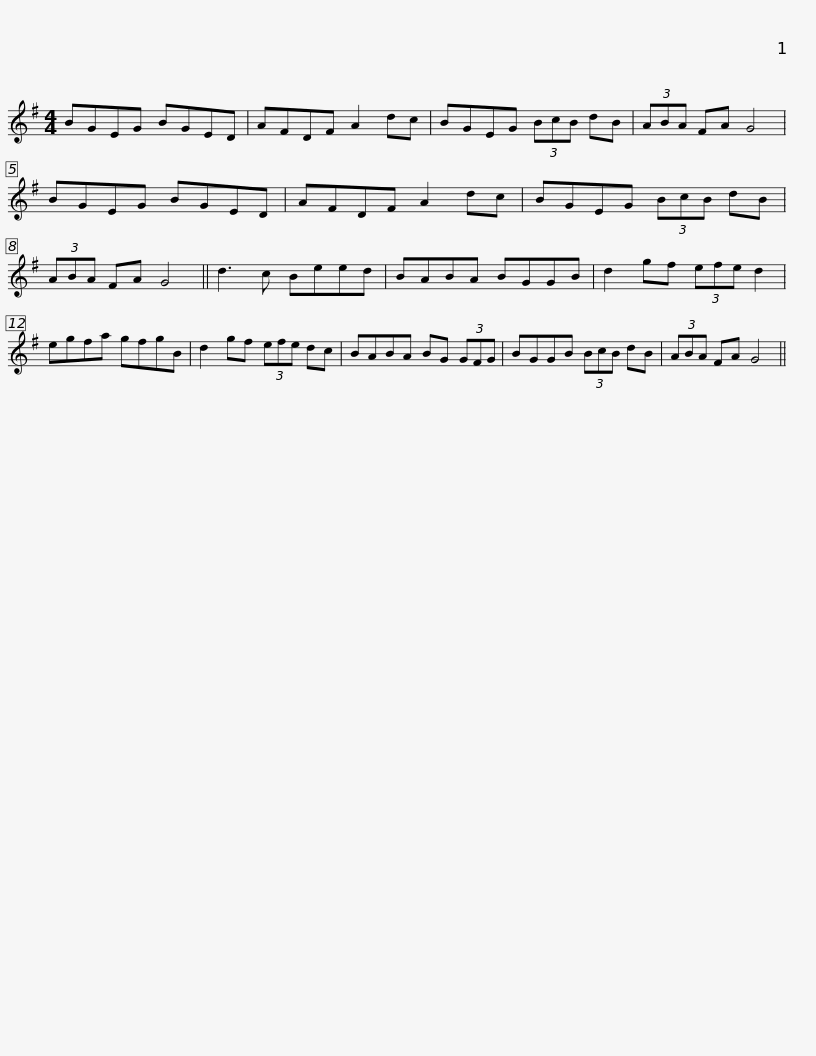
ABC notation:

X:1
L:1/8
M:4/4
I:linebreak $
K:Emin
V:1 treble
V:1
 BGEG BGED | AFDF A2 dc | BGEG (3BcB dB | (3ABA FA G4 | BGEG BGED | %5
 AFDF A2 dc |$ BGEG (3BcB dB | (3ABA FA G4 || d3 c Beed | BABA BGGB | %10
 d2 gf (3efe d2 | egfa gfgB |$ d2 gf (3efe dc | BABA BG (3GFG | BGGB (3BcB dB | %15
 (3ABA FA G4 || %16
